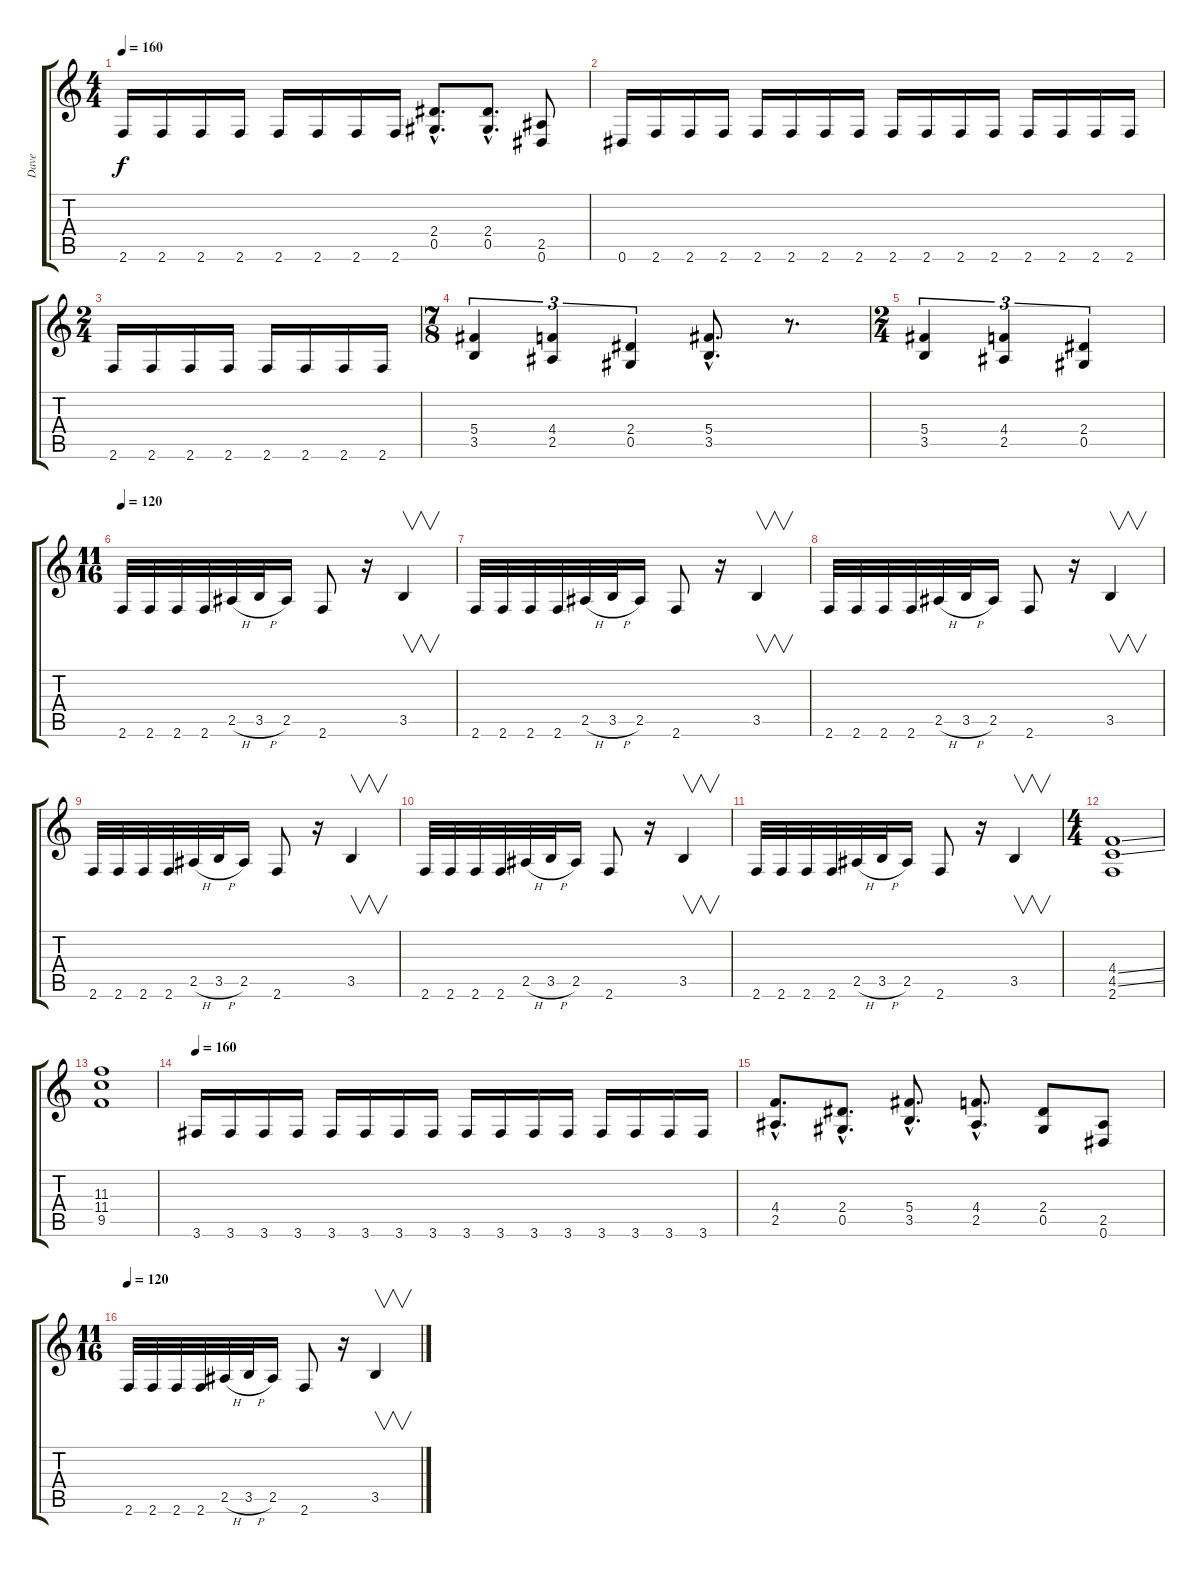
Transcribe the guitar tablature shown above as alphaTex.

\track ("Dave" "Dave") {instrument distortionguitar}
\staff {score tabs}
\tuning (Eb4 Bb3 Gb3 Db3 Ab2 Eb2) {hide}
\ts (4 4)
\tempo 160
\clef g2
\ks c
2.6.16{dy f} 2.6.16 2.6.16 2.6.16 2.6.16 2.6.16 2.6.16 2.6.16 (2.4{hac} 0.5{hac}).8{d} (2.4{hac} 0.5{hac}).8{d} (2.5 0.6).8 |
0.6.16 2.6.16 2.6.16 2.6.16 2.6.16 2.6.16 2.6.16 2.6.16 2.6.16 2.6.16 2.6.16 2.6.16 2.6.16 2.6.16 2.6.16 2.6.16 |
\ts (2 4)
2.6.16 2.6.16 2.6.16 2.6.16 2.6.16 2.6.16 2.6.16 2.6.16 |
\ts (7 8)
(5.4 3.5).4{tu (3 2)} (4.4 2.5).4{tu (3 2)} (2.4 0.5).4{tu (3 2)} (5.4{hac} 3.5{hac}).8{d} r.8{d} |
\ts (2 4)
(5.4 3.5).4{tu (3 2)} (4.4 2.5).4{tu (3 2)} (2.4 0.5).4{tu (3 2)} |
\ts (11 16)
\tempo 120
2.6.32 2.6.32 2.6.32 2.6.32 2.5{h}.32 3.5{h}.32 2.5.16 2.6.8 r.16 3.5.4{v} |
2.6.32 2.6.32 2.6.32 2.6.32 2.5{h}.32 3.5{h}.32 2.5.16 2.6.8 r.16 3.5.4{v} |
2.6.32 2.6.32 2.6.32 2.6.32 2.5{h}.32 3.5{h}.32 2.5.16 2.6.8 r.16 3.5.4{v} |
2.6.32 2.6.32 2.6.32 2.6.32 2.5{h}.32 3.5{h}.32 2.5.16 2.6.8 r.16 3.5.4{v} |
2.6.32 2.6.32 2.6.32 2.6.32 2.5{h}.32 3.5{h}.32 2.5.16 2.6.8 r.16 3.5.4{v} |
2.6.32 2.6.32 2.6.32 2.6.32 2.5{h}.32 3.5{h}.32 2.5.16 2.6.8 r.16 3.5.4{v} |
\ts (4 4)
(4.4{ss} 4.5{ss} 2.6).1 |
(11.3 11.4 9.5).1 |
\tempo 160
3.6.16 3.6.16 3.6.16 3.6.16 3.6.16 3.6.16 3.6.16 3.6.16 3.6.16 3.6.16 3.6.16 3.6.16 3.6.16 3.6.16 3.6.16 3.6.16 |
(4.4{hac} 2.5{hac}).8{d} (2.4{hac} 0.5{hac}).8{d} (5.4{hac} 3.5{hac}).8{d} (4.4{hac} 2.5{hac}).8{d} (2.4 0.5).8 (2.5 0.6).8 |
\ts (11 16)
\tempo 120
2.6.32 2.6.32 2.6.32 2.6.32 2.5{h}.32 3.5{h}.32 2.5.16 2.6.8 r.16 3.5.4{v}
